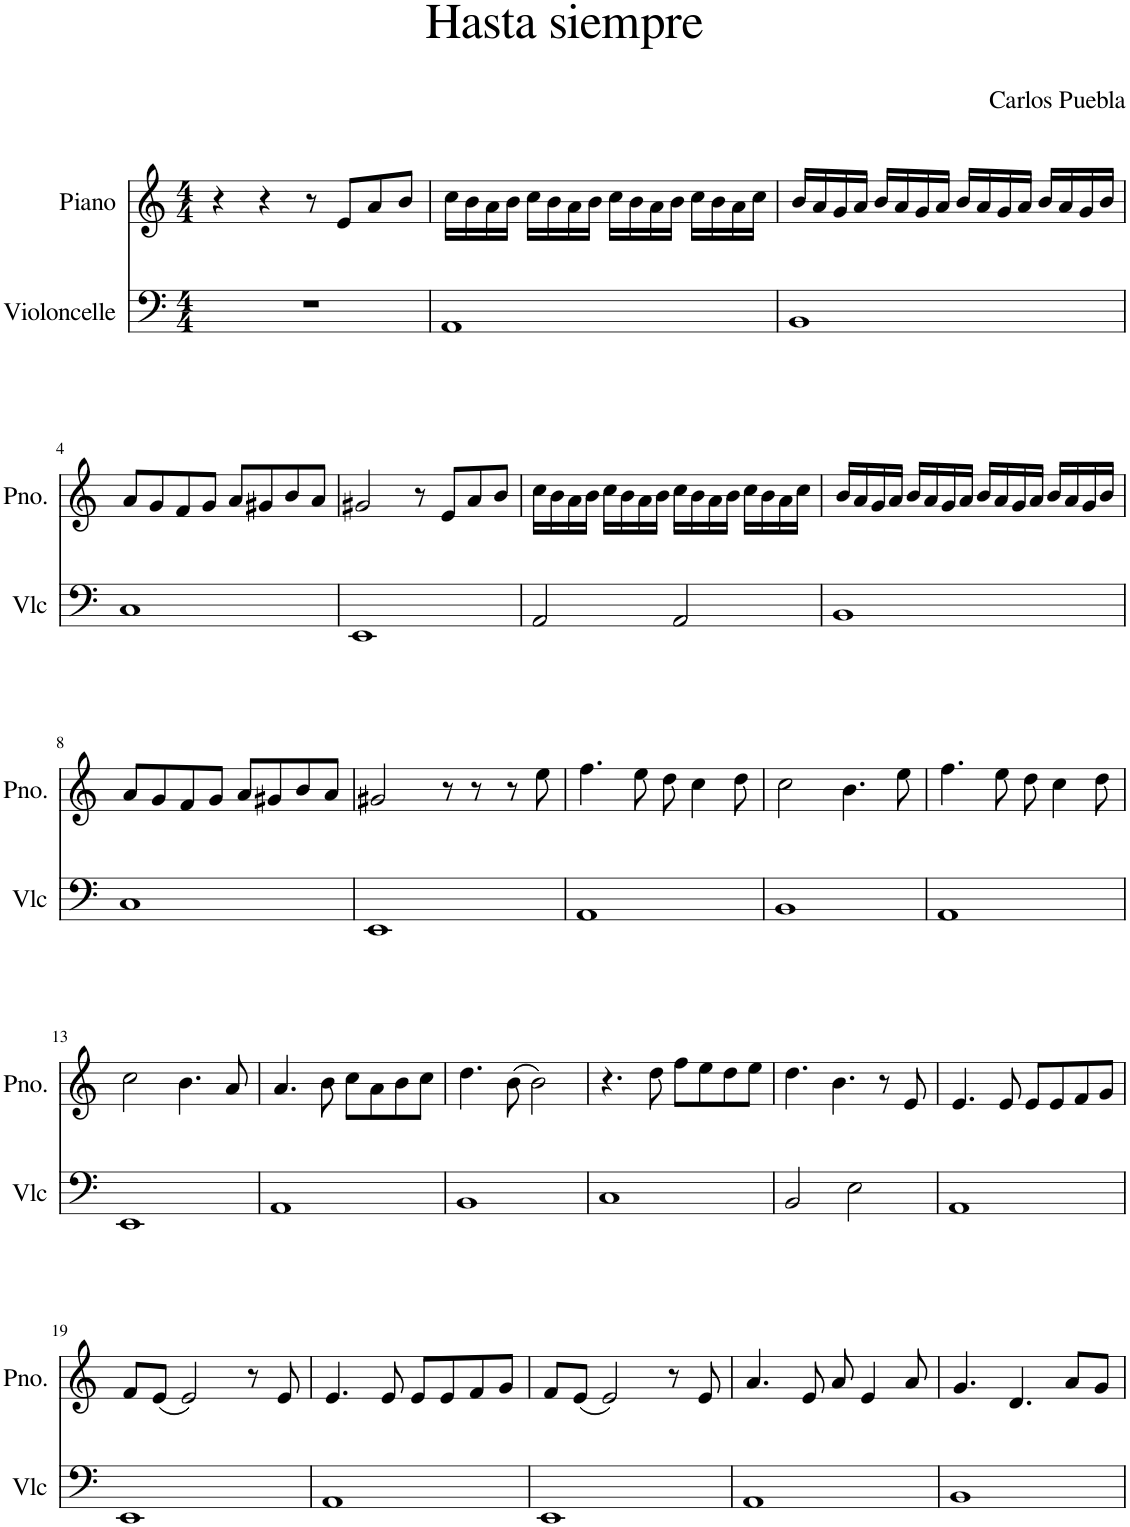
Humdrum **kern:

**kern	**kern
*part2	*part1
*staff2	*staff1
*I"Violoncelle	*I"Piano
*I'Vlc	*I'Pno.
*clefF4	*clefG2
*k[]	*k[]
*M4/4	*M4/4
=1	=1
1r	4r
.	4r
.	8r
.	8e/L
.	8a/
.	8b/J
=2	=2
1AA	16cc\LL
.	16b\
.	16a\
.	16b\JJ
.	16cc\LL
.	16b\
.	16a\
.	16b\JJ
.	16cc\LL
.	16b\
.	16a\
.	16b\JJ
.	16cc\LL
.	16b\
.	16a\
.	16cc\JJ
=3	=3
1BB	16b/LL
.	16a/
.	16g/
.	16a/JJ
.	16b/LL
.	16a/
.	16g/
.	16a/JJ
.	16b/LL
.	16a/
.	16g/
.	16a/JJ
.	16b/LL
.	16a/
.	16g/
.	16b/JJ
!!LO:LB:g=z
=4	=4
1C	8a/L
.	8g/
.	8f/
.	8g/J
.	8a/L
.	8g#X/
.	8b/
.	8a/J
=5	=5
1EE	2g#X/
.	8r
.	8e/L
.	8a/
.	8b/J
=6	=6
2AA/	16cc\LL
.	16b\
.	16a\
.	16b\JJ
.	16cc\LL
.	16b\
.	16a\
.	16b\JJ
2AA/	16cc\LL
.	16b\
.	16a\
.	16b\JJ
.	16cc\LL
.	16b\
.	16a\
.	16cc\JJ
=7	=7
1BB	16b/LL
.	16a/
.	16g/
.	16a/JJ
.	16b/LL
.	16a/
.	16g/
.	16a/JJ
.	16b/LL
.	16a/
.	16g/
.	16a/JJ
.	16b/LL
.	16a/
.	16g/
.	16b/JJ
!!LO:LB:g=z
=8	=8
1C	8a/L
.	8g/
.	8f/
.	8g/J
.	8a/L
.	8g#X/
.	8b/
.	8a/J
=9	=9
1EE	2g#X/
.	8r
.	8r
.	8r
.	8ee\
=10	=10
1AA	4.ff\
.	8ee\
.	8dd\
.	4cc\
.	8dd\
=11	=11
1BB	2cc\
.	4.b\
.	8ee\
=12	=12
1AA	4.ff\
.	8ee\
.	8dd\
.	4cc\
.	8dd\
!!LO:LB:g=z
=13	=13
1EE	2cc\
.	4.b\
.	8a/
=14	=14
1AA	4.a/
.	8b\
.	8cc\L
.	8a\
.	8b\
.	8cc\J
=15	=15
1BB	4.dd\
.	(8b\
.	2b\)
=16	=16
1C	4.r
.	8dd\
.	8ff\L
.	8ee\
.	8dd\
.	8ee\J
=17	=17
2BB/	4.dd\
.	4.b\
2E\	.
.	8r
.	8e/
=18	=18
1AA	4.e/
.	8e/
.	8e/L
.	8e/
.	8f/
.	8g/J
!!LO:LB:g=z
=19	=19
1EE	8f/L
.	(8e/J
.	2e/)
.	8r
.	8e/
=20	=20
1AA	4.e/
.	8e/
.	8e/L
.	8e/
.	8f/
.	8g/J
=21	=21
1EE	8f/L
.	(8e/J
.	2e/)
.	8r
.	8e/
=22	=22
1AA	4.a/
.	8e/
.	8a/
.	4e/
.	8a/
=23	=23
1BB	4.g/
.	4.d/
.	8a/L
.	8g/J
=	=
*-	*-
